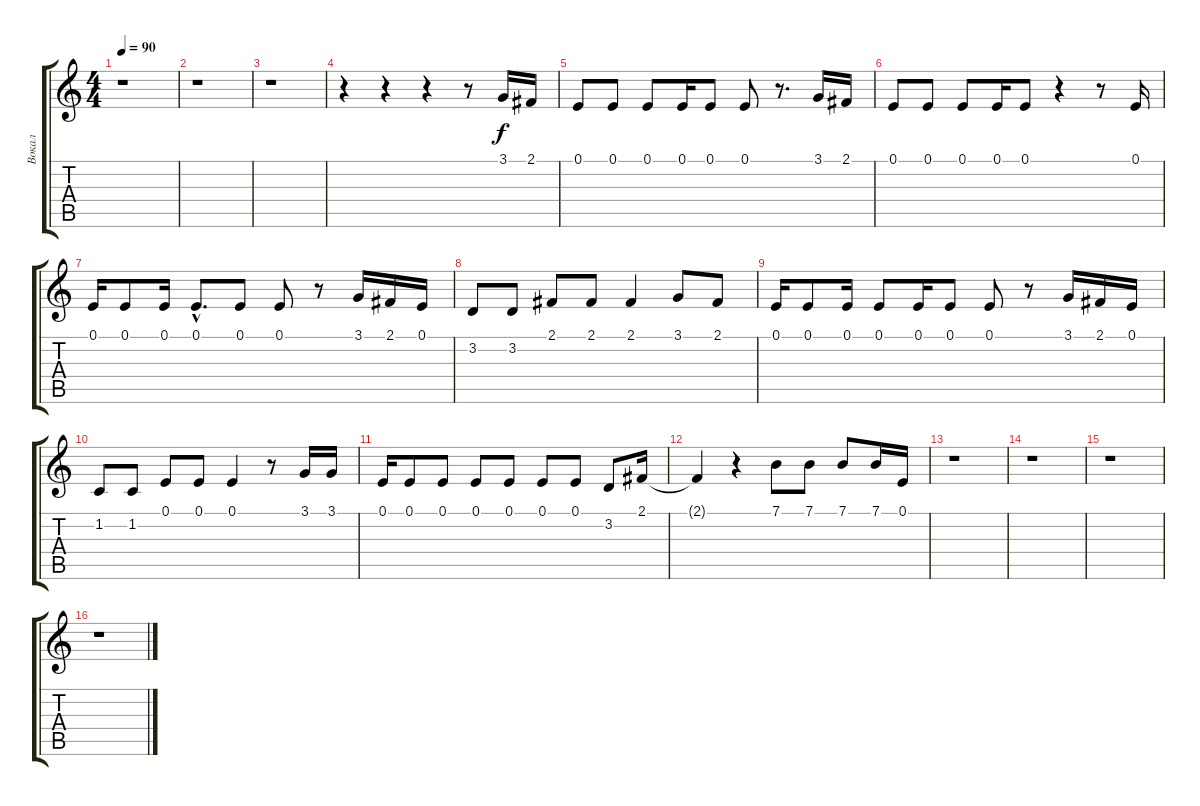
\track ("Вокал" "Вокал") {instrument flute}
\staff {score tabs}
\tuning (E4 B3 G3 D3 A2 E2) {hide}
\ts (4 4)
\tempo 90
\clef g2
\ks c
r.1{dy f instrument flute} |
r.1 |
r.1 |
r.4 r.4 r.4 r.8 3.1.16 2.1.16 |
0.1.8 0.1.8 0.1.8 0.1.16 0.1.8 0.1.8 r.8{d} 3.1.16 2.1.16 |
0.1.8 0.1.8 0.1.8 0.1.16 0.1.8 r.4 r.8 0.1.16 |
0.1.16 0.1.8 0.1.16 0.1{hac}.8{d} 0.1.8 0.1.8 r.8 3.1.16 2.1.16 0.1.16 |
3.2.8 3.2.8 2.1.8 2.1.8 2.1.4 3.1.8 2.1.8 |
0.1.16 0.1.8 0.1.16 0.1.8 0.1.16 0.1.8 0.1.8 r.8 3.1.16 2.1.16 0.1.16 |
1.2.8 1.2.8 0.1.8 0.1.8 0.1.4 r.8 3.1.16 3.1.16 |
0.1.16 0.1.8 0.1.8 0.1.8 0.1.8 0.1.8 0.1.8 3.2.8 2.1.16 |
2.1{t}.4 r.4 7.1.8 7.1.8 7.1.8 7.1.16 0.1.16 |
r.1 |
r.1 |
r.1 |
r.1
